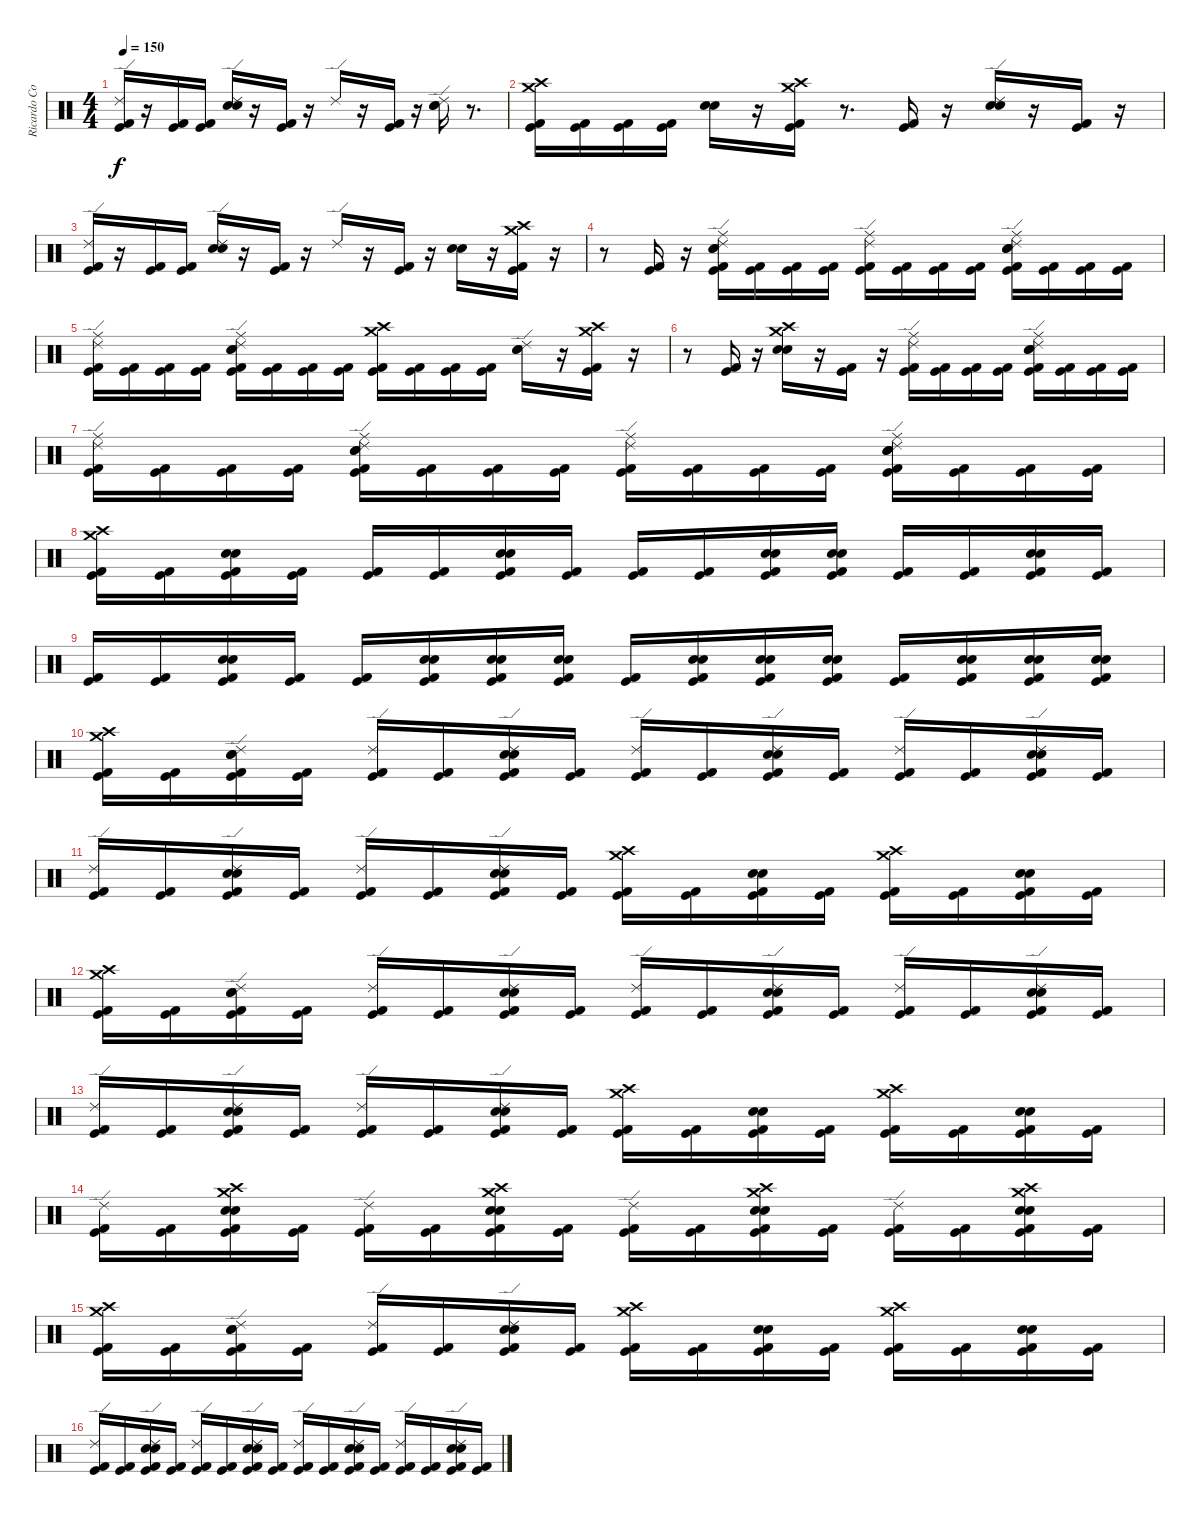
\track ("Ricardo Confessori" "Ricardo Co") {instrument percussion}
\staff {score}
\articulation defaults
\ts (4 4)
\tempo 150
\clef neutral
\ks c
("Ride (edge) 2" "Kick (hit) 2" "Kick (hit)").16{dy f} r.16 ("Kick (hit) 2" "Kick (hit)").16 ("Kick (hit) 2" "Kick (hit)").16 ("Ride (edge) 2" "Electric Snare (hit)" "Snare (hit) 2").16 r.16 ("Kick (hit) 2" "Kick (hit)").16 r.16 "Ride (edge) 2".16 r.16 ("Kick (hit) 2" "Kick (hit)").16 r.16 ("Ride (edge) 2" "Electric Snare (hit)" "Snare (hit) 2").16 r.8{d} |
("Crash high (hit)" "Crash medium (hit)" "Kick (hit) 2" "Kick (hit)").16 ("Kick (hit) 2" "Kick (hit)").16 ("Kick (hit) 2" "Kick (hit)").16 ("Kick (hit) 2" "Kick (hit)").16 ("Electric Snare (hit)" "Snare (hit) 2").16 r.16 ("Crash high (hit)" "Crash medium (hit)" "Kick (hit) 2" "Kick (hit)").16 r.8{d} ("Kick (hit) 2" "Kick (hit)").16 r.16 ("Ride (edge) 2" "Snare (hit) 2" "Electric Snare (hit)").16 r.16 ("Kick (hit) 2" "Kick (hit)").16 r.16 |
("Ride (edge) 2" "Kick (hit) 2" "Kick (hit)").16 r.16 ("Kick (hit) 2" "Kick (hit)").16 ("Kick (hit) 2" "Kick (hit)").16 ("Ride (edge) 2" "Electric Snare (hit)" "Snare (hit) 2").16 r.16 ("Kick (hit)" "Kick (hit) 2").16 r.16 "Ride (edge) 2".16 r.16 ("Kick (hit) 2" "Kick (hit)").16 r.16 ("Electric Snare (hit)" "Snare (hit) 2").16 r.16 ("Crash high (hit)" "Crash medium (hit)" "Kick (hit) 2" "Kick (hit)").16 r.16 |
r.8 ("Kick (hit) 2" "Kick (hit)").16 r.16 ("Ride (middle)" "Ride (edge) 2" "Snare (hit) 2" "Electric Snare (hit)" "Kick (hit) 2" "Kick (hit)").16 ("Kick (hit) 2" "Kick (hit)").16 ("Kick (hit) 2" "Kick (hit)").16 ("Kick (hit) 2" "Kick (hit)").16 ("Ride (middle)" "Ride (edge) 2" "Kick (hit) 2" "Kick (hit)").16 ("Kick (hit) 2" "Kick (hit)").16 ("Kick (hit) 2" "Kick (hit)").16 ("Kick (hit) 2" "Kick (hit)").16 ("Ride (middle)" "Electric Snare (hit)" "Snare (hit) 2" "Ride (edge) 2" "Kick (hit) 2" "Kick (hit)").16 ("Kick (hit) 2" "Kick (hit)").16 ("Kick (hit) 2" "Kick (hit)").16 ("Kick (hit) 2" "Kick (hit)").16 |
("Ride (middle)" "Ride (edge) 2" "Kick (hit) 2" "Kick (hit)").16 ("Kick (hit) 2" "Kick (hit)").16 ("Kick (hit) 2" "Kick (hit)").16 ("Kick (hit) 2" "Kick (hit)").16 ("Ride (middle)" "Electric Snare (hit)" "Snare (hit) 2" "Ride (edge) 2" "Kick (hit) 2" "Kick (hit)").16 ("Kick (hit) 2" "Kick (hit)").16 ("Kick (hit) 2" "Kick (hit)").16 ("Kick (hit) 2" "Kick (hit)").16 ("Crash medium (hit)" "Crash high (hit)" "Kick (hit) 2" "Kick (hit)").16 ("Kick (hit) 2" "Kick (hit)").16 ("Kick (hit) 2" "Kick (hit)").16 ("Kick (hit) 2" "Kick (hit)").16 ("Electric Snare (hit)" "Snare (hit) 2" "Ride (edge) 2").16 r.16 ("Crash high (hit)" "Crash medium (hit)" "Kick (hit) 2" "Kick (hit)").16 r.16 |
r.8 ("Kick (hit) 2" "Kick (hit)").16 r.16 ("Crash high (hit)" "Crash medium (hit)" "Snare (hit) 2" "Electric Snare (hit)").16 r.16 ("Kick (hit) 2" "Kick (hit)").16 r.16 ("Ride (middle)" "Ride (edge) 2" "Kick (hit) 2" "Kick (hit)").16 ("Kick (hit) 2" "Kick (hit)").16 ("Kick (hit) 2" "Kick (hit)").16 ("Kick (hit) 2" "Kick (hit)").16 ("Ride (middle)" "Electric Snare (hit)" "Snare (hit) 2" "Ride (edge) 2" "Kick (hit) 2" "Kick (hit)").16 ("Kick (hit) 2" "Kick (hit)").16 ("Kick (hit) 2" "Kick (hit)").16 ("Kick (hit) 2" "Kick (hit)").16 |
("Ride (middle)" "Ride (edge) 2" "Kick (hit) 2" "Kick (hit)").16 ("Kick (hit) 2" "Kick (hit)").16 ("Kick (hit) 2" "Kick (hit)").16 ("Kick (hit) 2" "Kick (hit)").16 ("Ride (middle)" "Electric Snare (hit)" "Snare (hit) 2" "Ride (edge) 2" "Kick (hit) 2" "Kick (hit)").16 ("Kick (hit) 2" "Kick (hit)").16 ("Kick (hit) 2" "Kick (hit)").16 ("Kick (hit) 2" "Kick (hit)").16 ("Ride (middle)" "Ride (edge) 2" "Kick (hit) 2" "Kick (hit)").16 ("Kick (hit) 2" "Kick (hit)").16 ("Kick (hit) 2" "Kick (hit)").16 ("Kick (hit) 2" "Kick (hit)").16 ("Ride (middle)" "Electric Snare (hit)" "Snare (hit) 2" "Ride (edge) 2" "Kick (hit) 2" "Kick (hit)").16 ("Kick (hit) 2" "Kick (hit)").16 ("Kick (hit) 2" "Kick (hit)").16 ("Kick (hit) 2" "Kick (hit)").16 |
("Crash medium (hit)" "Crash high (hit)" "Kick (hit) 2" "Kick (hit)").16 ("Kick (hit) 2" "Kick (hit)").16 ("Electric Snare (hit)" "Snare (hit) 2" "Kick (hit) 2" "Kick (hit)").16 ("Kick (hit) 2" "Kick (hit)").16 ("Kick (hit) 2" "Kick (hit)").16 ("Kick (hit) 2" "Kick (hit)").16 ("Electric Snare (hit)" "Snare (hit) 2" "Kick (hit) 2" "Kick (hit)").16 ("Kick (hit) 2" "Kick (hit)").16 ("Kick (hit) 2" "Kick (hit)").16 ("Kick (hit) 2" "Kick (hit)").16 ("Electric Snare (hit)" "Snare (hit) 2" "Kick (hit) 2" "Kick (hit)").16 ("Electric Snare (hit)" "Snare (hit) 2" "Kick (hit) 2" "Kick (hit)").16 ("Kick (hit) 2" "Kick (hit)").16 ("Kick (hit) 2" "Kick (hit)").16 ("Electric Snare (hit)" "Snare (hit) 2" "Kick (hit) 2" "Kick (hit)").16 ("Kick (hit) 2" "Kick (hit)").16 |
("Kick (hit) 2" "Kick (hit)").16 ("Kick (hit) 2" "Kick (hit)").16 ("Electric Snare (hit)" "Snare (hit) 2" "Kick (hit) 2" "Kick (hit)").16 ("Kick (hit) 2" "Kick (hit)").16 ("Kick (hit) 2" "Kick (hit)").16 ("Electric Snare (hit)" "Snare (hit) 2" "Kick (hit) 2" "Kick (hit)").16 ("Electric Snare (hit)" "Snare (hit) 2" "Kick (hit) 2" "Kick (hit)").16 ("Electric Snare (hit)" "Snare (hit) 2" "Kick (hit) 2" "Kick (hit)").16 ("Kick (hit) 2" "Kick (hit)").16 ("Snare (hit) 2" "Electric Snare (hit)" "Kick (hit) 2" "Kick (hit)").16 ("Electric Snare (hit)" "Snare (hit) 2" "Kick (hit) 2" "Kick (hit)").16 ("Electric Snare (hit)" "Snare (hit) 2" "Kick (hit) 2" "Kick (hit)").16 ("Kick (hit) 2" "Kick (hit)").16 ("Electric Snare (hit)" "Snare (hit) 2" "Kick (hit) 2" "Kick (hit)").16 ("Electric Snare (hit)" "Snare (hit) 2" "Kick (hit) 2" "Kick (hit)").16 ("Electric Snare (hit)" "Snare (hit) 2" "Kick (hit) 2" "Kick (hit)").16 |
("Crash high (hit)" "Crash medium (hit)" "Kick (hit) 2" "Kick (hit)").16 ("Kick (hit) 2" "Kick (hit)").16 ("Ride (edge) 2" "Electric Snare (hit)" "Snare (hit) 2" "Kick (hit) 2" "Kick (hit)").16 ("Kick (hit) 2" "Kick (hit)").16 ("Ride (edge) 2" "Kick (hit) 2" "Kick (hit)").16 ("Kick (hit) 2" "Kick (hit)").16 ("Ride (edge) 2" "Electric Snare (hit)" "Snare (hit) 2" "Kick (hit) 2" "Kick (hit)").16 ("Kick (hit) 2" "Kick (hit)").16 ("Ride (edge) 2" "Kick (hit) 2" "Kick (hit)").16 ("Kick (hit) 2" "Kick (hit)").16 ("Ride (edge) 2" "Electric Snare (hit)" "Snare (hit) 2" "Kick (hit) 2" "Kick (hit)").16 ("Kick (hit) 2" "Kick (hit)").16 ("Ride (edge) 2" "Kick (hit) 2" "Kick (hit)").16 ("Kick (hit) 2" "Kick (hit)").16 ("Ride (edge) 2" "Electric Snare (hit)" "Snare (hit) 2" "Kick (hit) 2" "Kick (hit)").16 ("Kick (hit) 2" "Kick (hit)").16 |
("Ride (edge) 2" "Kick (hit) 2" "Kick (hit)").16 ("Kick (hit) 2" "Kick (hit)").16 ("Ride (edge) 2" "Electric Snare (hit)" "Snare (hit) 2" "Kick (hit) 2" "Kick (hit)").16 ("Kick (hit) 2" "Kick (hit)").16 ("Ride (edge) 2" "Kick (hit) 2" "Kick (hit)").16 ("Kick (hit) 2" "Kick (hit)").16 ("Ride (edge) 2" "Electric Snare (hit)" "Snare (hit) 2" "Kick (hit) 2" "Kick (hit)").16 ("Kick (hit) 2" "Kick (hit)").16 ("Crash high (hit)" "Crash medium (hit)" "Kick (hit) 2" "Kick (hit)").16 ("Kick (hit) 2" "Kick (hit)").16 ("Electric Snare (hit)" "Snare (hit) 2" "Kick (hit) 2" "Kick (hit)").16 ("Kick (hit) 2" "Kick (hit)").16 ("Crash high (hit)" "Crash medium (hit)" "Kick (hit) 2" "Kick (hit)").16 ("Kick (hit) 2" "Kick (hit)").16 ("Snare (hit) 2" "Electric Snare (hit)" "Kick (hit) 2" "Kick (hit)").16 ("Kick (hit) 2" "Kick (hit)").16 |
("Crash medium (hit)" "Crash high (hit)" "Kick (hit) 2" "Kick (hit)").16 ("Kick (hit) 2" "Kick (hit)").16 ("Ride (edge) 2" "Electric Snare (hit)" "Snare (hit) 2" "Kick (hit) 2" "Kick (hit)").16 ("Kick (hit) 2" "Kick (hit)").16 ("Ride (edge) 2" "Kick (hit) 2" "Kick (hit)").16 ("Kick (hit) 2" "Kick (hit)").16 ("Ride (edge) 2" "Electric Snare (hit)" "Snare (hit) 2" "Kick (hit) 2" "Kick (hit)").16 ("Kick (hit) 2" "Kick (hit)").16 ("Ride (edge) 2" "Kick (hit) 2" "Kick (hit)").16 ("Kick (hit) 2" "Kick (hit)").16 ("Ride (edge) 2" "Electric Snare (hit)" "Snare (hit) 2" "Kick (hit) 2" "Kick (hit)").16 ("Kick (hit) 2" "Kick (hit)").16 ("Ride (edge) 2" "Kick (hit) 2" "Kick (hit)").16 ("Kick (hit) 2" "Kick (hit)").16 ("Ride (edge) 2" "Electric Snare (hit)" "Snare (hit) 2" "Kick (hit) 2" "Kick (hit)").16 ("Kick (hit) 2" "Kick (hit)").16 |
("Ride (edge) 2" "Kick (hit) 2" "Kick (hit)").16 ("Kick (hit) 2" "Kick (hit)").16 ("Ride (edge) 2" "Electric Snare (hit)" "Snare (hit) 2" "Kick (hit) 2" "Kick (hit)").16 ("Kick (hit) 2" "Kick (hit)").16 ("Ride (edge) 2" "Kick (hit) 2" "Kick (hit)").16 ("Kick (hit) 2" "Kick (hit)").16 ("Ride (edge) 2" "Electric Snare (hit)" "Snare (hit) 2" "Kick (hit) 2" "Kick (hit)").16 ("Kick (hit) 2" "Kick (hit)").16 ("Crash high (hit)" "Crash medium (hit)" "Kick (hit) 2" "Kick (hit)").16 ("Kick (hit) 2" "Kick (hit)").16 ("Electric Snare (hit)" "Snare (hit) 2" "Kick (hit) 2" "Kick (hit)").16 ("Kick (hit) 2" "Kick (hit)").16 ("Crash high (hit)" "Crash medium (hit)" "Kick (hit) 2" "Kick (hit)").16 ("Kick (hit) 2" "Kick (hit)").16 ("Electric Snare (hit)" "Snare (hit) 2" "Kick (hit) 2" "Kick (hit)").16 ("Kick (hit) 2" "Kick (hit)").16 |
("Ride (edge) 2" "Kick (hit) 2" "Kick (hit)").16 ("Kick (hit) 2" "Kick (hit)").16 ("Crash high (hit)" "Crash medium (hit)" "Electric Snare (hit)" "Snare (hit) 2" "Kick (hit) 2" "Kick (hit)").16 ("Kick (hit) 2" "Kick (hit)").16 ("Ride (edge) 2" "Kick (hit) 2" "Kick (hit)").16 ("Kick (hit) 2" "Kick (hit)").16 ("Crash high (hit)" "Crash medium (hit)" "Electric Snare (hit)" "Snare (hit) 2" "Kick (hit) 2" "Kick (hit)").16 ("Kick (hit) 2" "Kick (hit)").16 ("Ride (edge) 2" "Kick (hit) 2" "Kick (hit)").16 ("Kick (hit) 2" "Kick (hit)").16 ("Crash high (hit)" "Crash medium (hit)" "Electric Snare (hit)" "Snare (hit) 2" "Kick (hit) 2" "Kick (hit)").16 ("Kick (hit) 2" "Kick (hit)").16 ("Ride (edge) 2" "Kick (hit) 2" "Kick (hit)").16 ("Kick (hit) 2" "Kick (hit)").16 ("Crash medium (hit)" "Crash high (hit)" "Electric Snare (hit)" "Snare (hit) 2" "Kick (hit) 2" "Kick (hit)").16 ("Kick (hit) 2" "Kick (hit)").16 |
("Crash medium (hit)" "Crash high (hit)" "Kick (hit) 2" "Kick (hit)").16 ("Kick (hit) 2" "Kick (hit)").16 ("Ride (edge) 2" "Electric Snare (hit)" "Snare (hit) 2" "Kick (hit) 2" "Kick (hit)").16 ("Kick (hit) 2" "Kick (hit)").16 ("Ride (edge) 2" "Kick (hit) 2" "Kick (hit)").16 ("Kick (hit) 2" "Kick (hit)").16 ("Ride (edge) 2" "Electric Snare (hit)" "Snare (hit) 2" "Kick (hit) 2" "Kick (hit)").16 ("Kick (hit) 2" "Kick (hit)").16 ("Crash high (hit)" "Crash medium (hit)" "Kick (hit) 2" "Kick (hit)").16 ("Kick (hit) 2" "Kick (hit)").16 ("Electric Snare (hit)" "Snare (hit) 2" "Kick (hit) 2" "Kick (hit)").16 ("Kick (hit) 2" "Kick (hit)").16 ("Crash high (hit)" "Crash medium (hit)" "Kick (hit) 2" "Kick (hit)").16 ("Kick (hit) 2" "Kick (hit)").16 ("Electric Snare (hit)" "Snare (hit) 2" "Kick (hit) 2" "Kick (hit)").16 ("Kick (hit) 2" "Kick (hit)").16 |
("Ride (edge) 2" "Kick (hit) 2" "Kick (hit)").16 ("Kick (hit) 2" "Kick (hit)").16 ("Ride (edge) 2" "Electric Snare (hit)" "Snare (hit) 2" "Kick (hit) 2" "Kick (hit)").16 ("Kick (hit) 2" "Kick (hit)").16 ("Ride (edge) 2" "Kick (hit) 2" "Kick (hit)").16 ("Kick (hit) 2" "Kick (hit)").16 ("Ride (edge) 2" "Electric Snare (hit)" "Snare (hit) 2" "Kick (hit) 2" "Kick (hit)").16 ("Kick (hit) 2" "Kick (hit)").16 ("Ride (edge) 2" "Kick (hit) 2" "Kick (hit)").16 ("Kick (hit) 2" "Kick (hit)").16 ("Ride (edge) 2" "Electric Snare (hit)" "Snare (hit) 2" "Kick (hit) 2" "Kick (hit)").16 ("Kick (hit) 2" "Kick (hit)").16 ("Ride (edge) 2" "Kick (hit) 2" "Kick (hit)").16 ("Kick (hit) 2" "Kick (hit)").16 ("Ride (edge) 2" "Electric Snare (hit)" "Snare (hit) 2" "Kick (hit) 2" "Kick (hit)").16 ("Kick (hit) 2" "Kick (hit)").16
